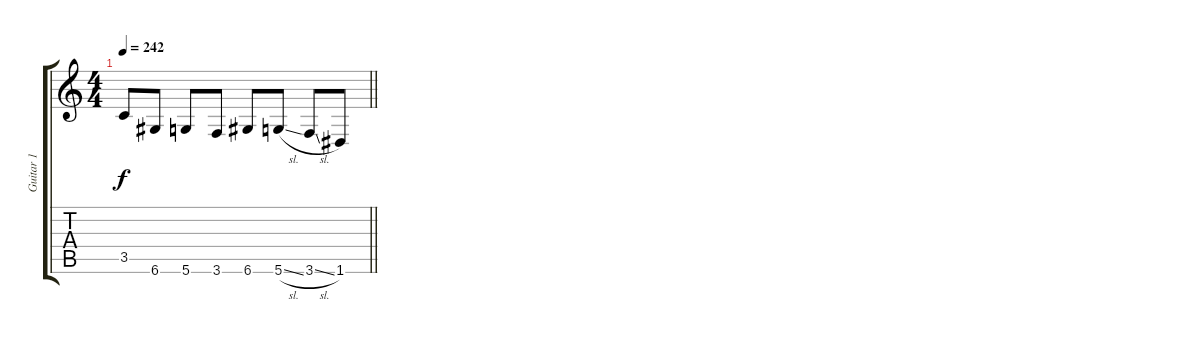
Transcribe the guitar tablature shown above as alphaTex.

\track ("Guitar 1" "Guitar 1") {instrument distortionguitar}
\staff {score tabs}
\tuning (E4 B3 G3 D3 A2 D2) {hide}
\ts (4 4)
\tempo 242
\clef g2
\barLineRight lightlight
\ks c
3.5.8{dy f} 6.6.8 5.6.8 3.6.8 6.6.8 5.6{sl}.8 3.6{sl}.8 1.6.8
